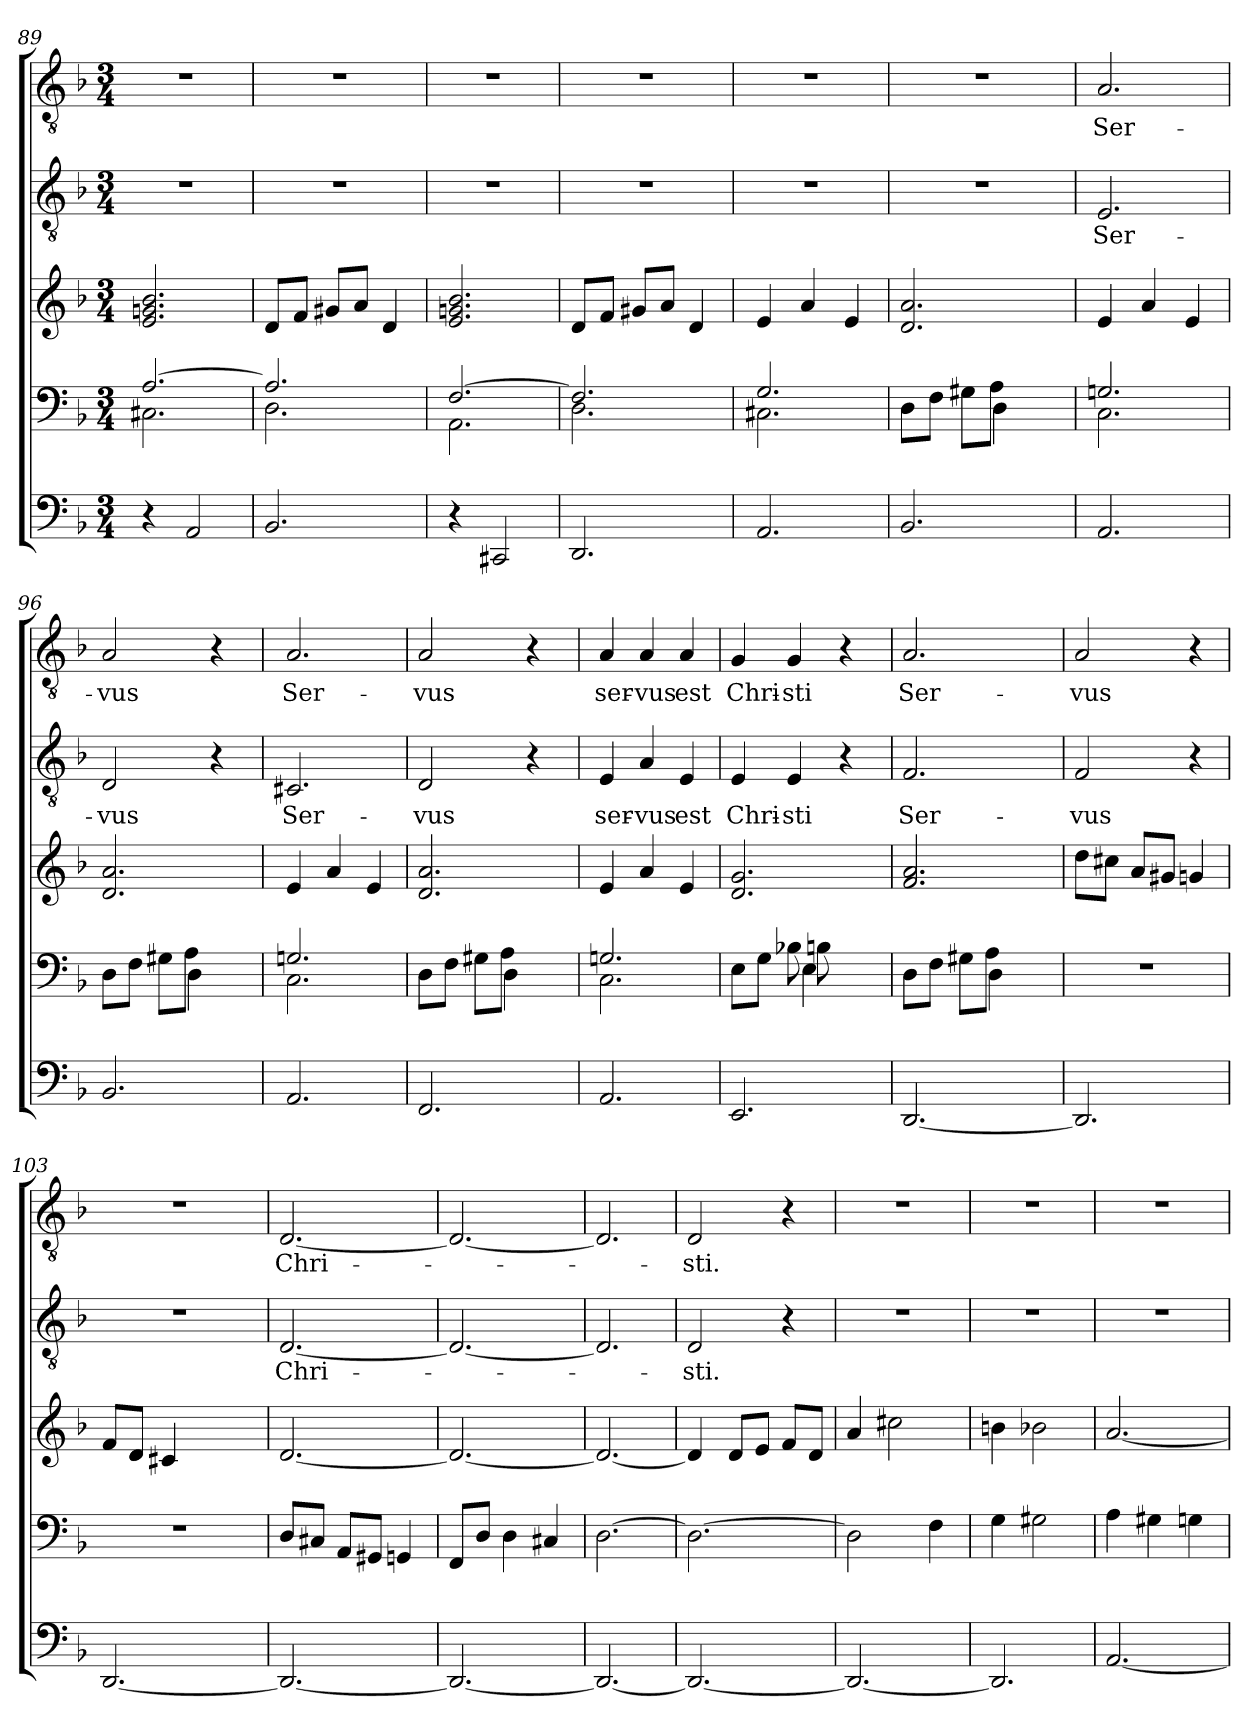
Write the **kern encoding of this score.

**kern	**kern	**kern	**kern	**text	**kern	**text
*part4	*part3	*part3	*part2	*part2	*part1	*part1
*staff5	*staff4	*staff3	*staff2	*staff2	*staff1	*staff1
*clefF4	*clefF4	*clefG2	*clefGv2	*	*clefGv2	*
*k[b-]	*k[b-]	*k[b-]	*k[b-]	*	*k[b-]	*
*F:	*F:	*F:	*F:	*	*F:	*
*M3/4	*M3/4	*M3/4	*M3/4	*	*M3/4	*
=89	=89	=89	=89	=89	=89	=89
*	*^	*	*	*	*	*
!	!	!	!	!LO:N:vis=1	!	!LO:N:vis=1	!
4r	[>2.A/	2.C#X\	2.e/ 2.gn/ 2.b-/	2.r	.	2.r	.
2AA/	.	.	.	.	.	.	.
=90	=90	=90	=90	=90	=90	=90	=90
!	!	!	!	!LO:N:vis=1	!	!LO:N:vis=1	!
2.BB-/	2.A/]	2.D\	8d/L	2.r	.	2.r	.
.	.	.	8f/J	.	.	.	.
.	.	.	8g#X/L	.	.	.	.
.	.	.	8a/J	.	.	.	.
.	.	.	4d/	.	.	.	.
=91	=91	=91	=91	=91	=91	=91	=91
!	!	!	!	!LO:N:vis=1	!	!LO:N:vis=1	!
4r	[>2.F/	2.AA\	2.e/ 2.gn/ 2.b-/	2.r	.	2.r	.
2CC#X/	.	.	.	.	.	.	.
=92	=92	=92	=92	=92	=92	=92	=92
!	!	!	!	!LO:N:vis=1	!	!LO:N:vis=1	!
2.DD/	2.F/]	2.D\	8d/L	2.r	.	2.r	.
.	.	.	8f/J	.	.	.	.
.	.	.	8g#X/L	.	.	.	.
.	.	.	8a/J	.	.	.	.
.	.	.	4d/	.	.	.	.
=93	=93	=93	=93	=93	=93	=93	=93
!	!	!	!	!LO:N:vis=1	!	!LO:N:vis=1	!
2.AA/	2.G/	2.C#X\	4e/	2.r	.	2.r	.
.	.	.	4a/	.	.	.	.
.	.	.	4e/	.	.	.	.
!!LO:PB:g=z
=94	=94	=94	=94	=94	=94	=94	=94
!	!	!	!	!LO:N:vis=1	!	!LO:N:vis=1	!
2.BB-/	8D\L	4.ryy	2.d/ 2.a/	2.r	.	2.r	.
.	8F\J	.	.	.	.	.	.
.	8G#X\L	.	.	.	.	.	.
.	8A\J	4D\	.	.	.	.	.
.	8ryy	.	.	.	.	.	.
.	8ryy	8ryy	.	.	.	.	.
=95	=95	=95	=95	=95	=95	=95	=95
!	!	!	!	!	!LO:LY:b	!	!LO:LY:b
2.AA/	2.Gn/	2.C\	4e/	2.E/	Ser-	2.A/	Ser-
.	.	.	4a/	.	.	.	.
.	.	.	4e/	.	.	.	.
=96	=96	=96	=96	=96	=96	=96	=96
!	!	!	!	!	!LO:LY:b	!	!LO:LY:b
2.BB-/	8D\L	4.ryy	2.d/ 2.a/	2D/	-vus	2A/	-vus
.	8F\J	.	.	.	.	.	.
.	8G#X\L	.	.	.	.	.	.
.	8A\J	4D\	.	.	.	.	.
.	8ryy	.	.	4r	.	4r	.
.	8ryy	8ryy	.	.	.	.	.
=97	=97	=97	=97	=97	=97	=97	=97
!	!	!	!	!	!LO:LY:b	!	!LO:LY:b
2.AA/	2.Gn/	2.C\	4e/	2.C#X/	Ser-	2.A/	Ser-
.	.	.	4a/	.	.	.	.
.	.	.	4e/	.	.	.	.
=98	=98	=98	=98	=98	=98	=98	=98
!	!	!	!	!	!LO:LY:b	!	!LO:LY:b
2.FF/	8D\L	4.ryy	2.d/ 2.a/	2D/	-vus	2A/	-vus
.	8F\J	.	.	.	.	.	.
.	8G#X\L	.	.	.	.	.	.
.	8A\J	4D\	.	.	.	.	.
.	8ryy	.	.	4r	.	4r	.
.	8ryy	8ryy	.	.	.	.	.
=99	=99	=99	=99	=99	=99	=99	=99
!	!	!	!	!	!LO:LY:b	!	!LO:LY:b
2.AA/	2.Gn/	2.C\	4e/	4E/	ser-	4A/	ser-
!	!	!	!	!	!LO:LY:b	!	!LO:LY:b
.	.	.	4a/	4A/	-vus	4A/	-vus
!	!	!	!	!	!LO:LY:b	!	!LO:LY:b
.	.	.	4e/	4E/	est	4A/	est
=100	=100	=100	=100	=100	=100	=100	=100
*	*	*^	*	*	*	*	*
!	!	!	!	!	!	!LO:LY:b	!	!LO:LY:b
2.EE/	8E\L	4ryy	4ryy	2.d/ 2.g/	4E/	Chri-	4G/	Chri-
.	8G\J	.	.	.	.	.	.	.
!	!	!	!	!	!	!LO:LY:b	!	!LO:LY:b
.	8B-X\	8Bn\	4E\	.	4E/	-sti	4G/	-sti
.	4ryy	4ryy	.	.	.	.	.	.
.	.	.	4ryy	.	4r	.	4r	.
.	8ryy	8ryy	.	.	.	.	.	.
*	*	*v	*v	*	*	*	*	*
=101	=101	=101	=101	=101	=101	=101	=101
!	!	!	!	!	!LO:LY:b	!	!LO:LY:b
[<2.DD/	8D\L	4.ryy	2.f/ 2.a/	2.F/	Ser-	2.A/	Ser-
.	8F\J	.	.	.	.	.	.
.	8G#X\L	.	.	.	.	.	.
.	8A\J	4D\	.	.	.	.	.
.	8ryy	.	.	.	.	.	.
.	8ryy	8ryy	.	.	.	.	.
=102	=102	=102	=102	=102	=102	=102	=102
!	!LO:N:vis=1	!	!	!	!LO:LY:b	!	!LO:LY:b
*	*v	*v	*	*	*	*	*
2.DD/]	2.r	8dd\L	2F/	-vus	2A/	-vus
.	.	8cc#X\J	.	.	.	.
.	.	8a/L	.	.	.	.
.	.	8g#X/J	.	.	.	.
.	.	4gn/	4r	.	4r	.
!!LO:LB:g=z
=103	=103	=103	=103	=103	=103	=103
!	!LO:N:vis=1	!	!LO:N:vis=1	!	!LO:N:vis=1	!
*	*	*^	*	*	*	*
[<2.DD/	2.r	8f/L	8ryy	2.r	.	2.r	.
.	.	8d/J	4d/	.	.	.	.
.	.	4c#X/	.	.	.	.	.
.	.	.	4ryy	.	.	.	.
.	.	4ryy	.	.	.	.	.
.	.	.	8ryy	.	.	.	.
=104	=104	=104	=104	=104	=104	=104	=104
!	!	!	!	!	!LO:LY:b	!	!LO:LY:b
*	*	*v	*v	*	*	*	*
2.DD/_	8D/L	[<2.d/	[<2.D/	Chri-	[<2.D/	Chri-
.	8C#X/J	.	.	.	.	.
.	8AA/L	.	.	.	.	.
.	8GG#X/J	.	.	.	.	.
.	4GGn/	.	.	.	.	.
=105	=105	=105	=105	=105	=105	=105
2.DD/_	8FF/L	2.d/_	2.D/_	.	2.D/_	.
.	8D/J	.	.	.	.	.
.	4D\	.	.	.	.	.
.	4C#X/	.	.	.	.	.
=106	=106	=106	=106	=106	=106	=106
2.DD/_	[>2.D\	2.d/_	2.D/]	.	2.D/]	.
=107	=107	=107	=107	=107	=107	=107
!	!	!	!	!LO:LY:b	!	!LO:LY:b
2.DD/_	2.D\_	4d/]	2D/	-sti.	2D/	-sti.
.	.	8d/L	.	.	.	.
.	.	8e/J	.	.	.	.
.	.	8f/L	4r	.	4r	.
.	.	8d/J	.	.	.	.
=108	=108	=108	=108	=108	=108	=108
!	!	!	!LO:N:vis=1	!	!LO:N:vis=1	!
2.DD/_	2D\]	4a/	2.r	.	2.r	.
.	.	2cc#X\	.	.	.	.
.	4F\	.	.	.	.	.
=109	=109	=109	=109	=109	=109	=109
!	!	!	!LO:N:vis=1	!	!LO:N:vis=1	!
2.DD/]	4G\	4bn\	2.r	.	2.r	.
.	2G#X\	2b-X\	.	.	.	.
=110	=110	=110	=110	=110	=110	=110
!	!	!	!LO:N:vis=1	!	!LO:N:vis=1	!
[<2.AA/	4A\	[<2.a/	2.r	.	2.r	.
.	4G#X\	.	.	.	.	.
.	4Gn\	.	.	.	.	.
=	=	=	=	=	=	=
*-	*-	*-	*-	*-	*-	*-
